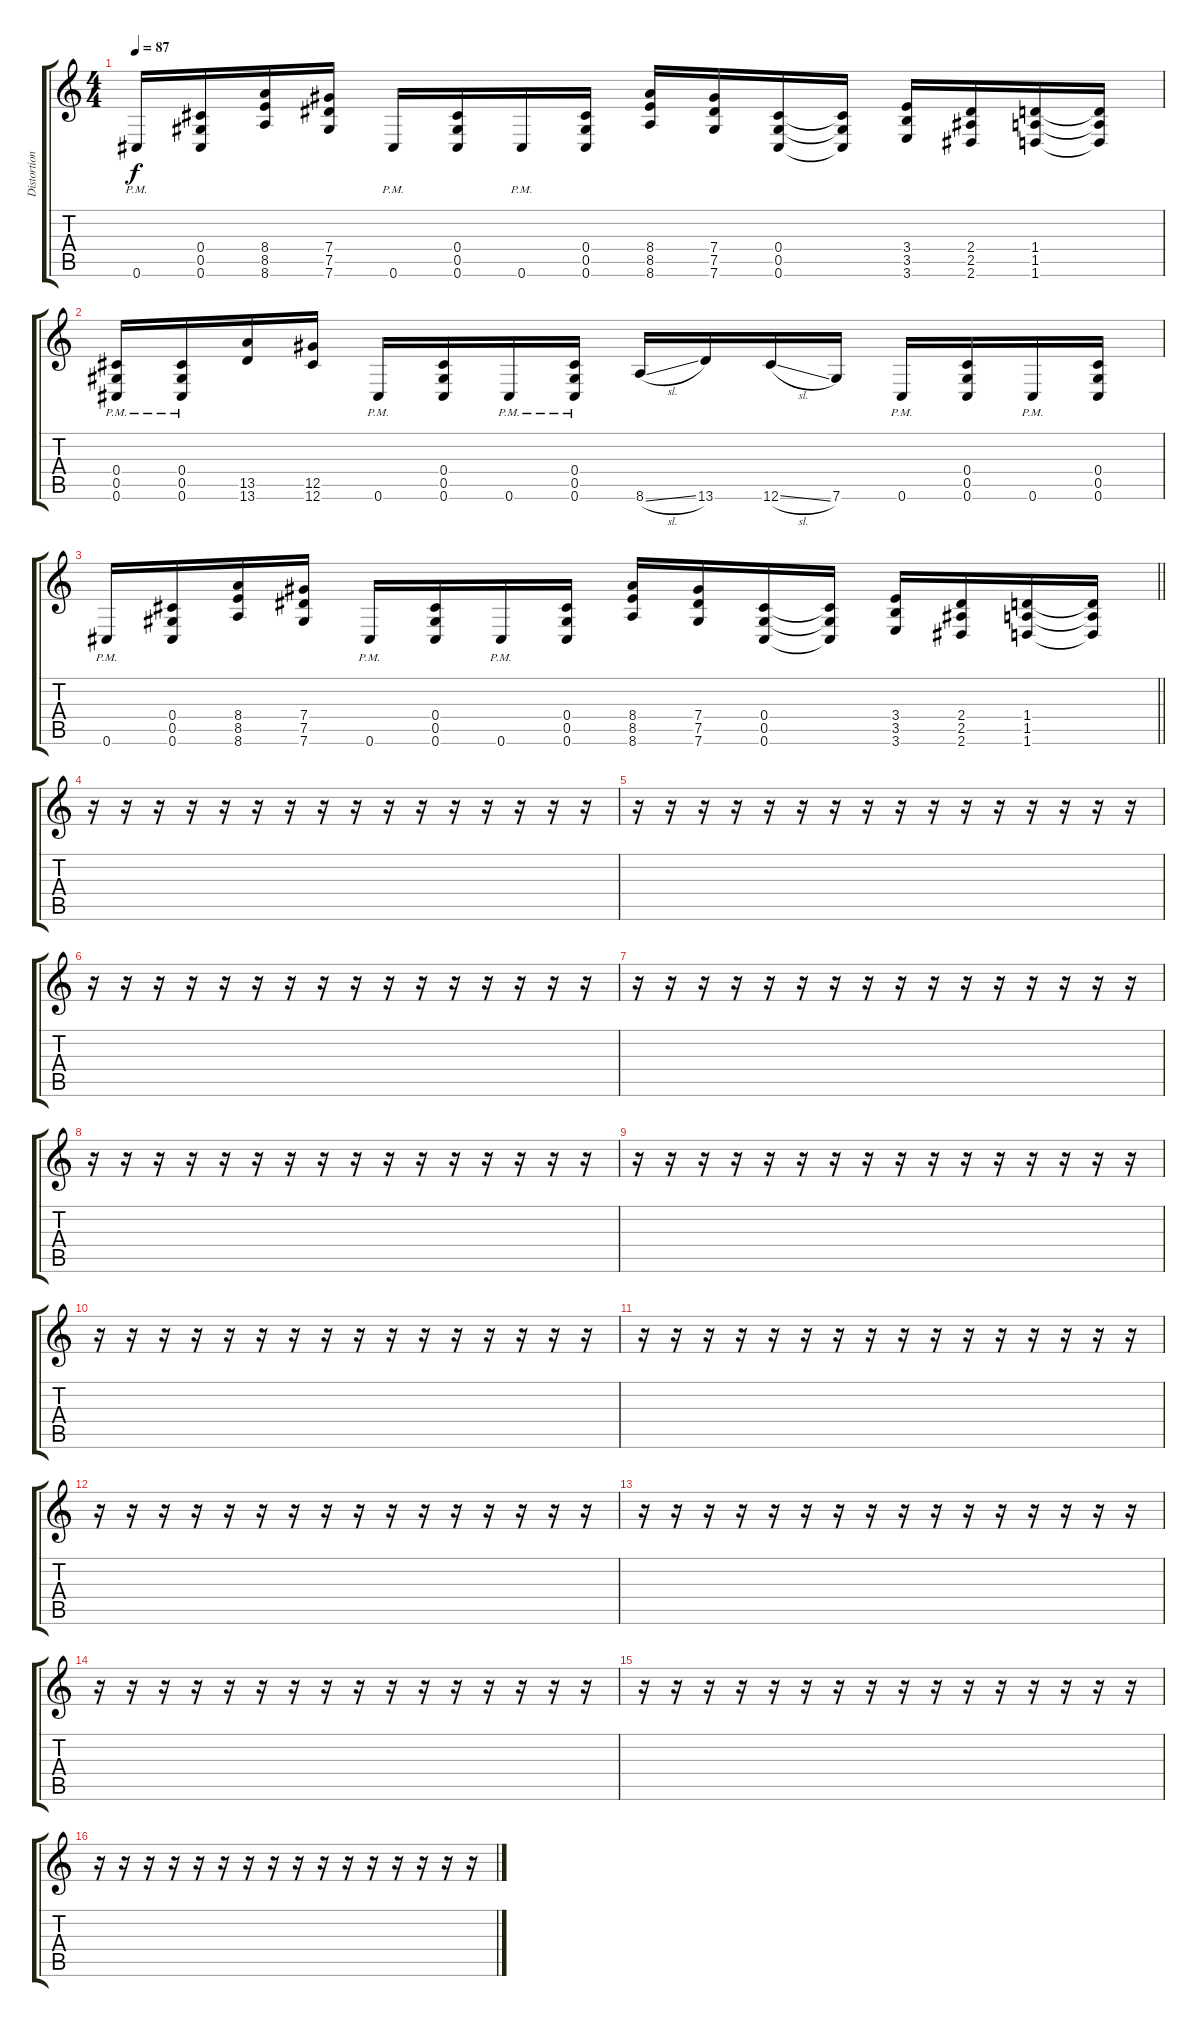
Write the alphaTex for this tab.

\track ("Distortion 1" "Distortion") {instrument distortionguitar}
\staff {score tabs}
\tuning (Eb4 Bb3 Gb3 Db3 Ab2 Db2) {hide}
\ts (4 4)
\tempo 87
\clef g2
\ks c
0.6{pm}.16{dy f} (0.4 0.5 0.6).16 (8.4 8.5 8.6).16 (7.4 7.5 7.6).16 0.6{pm}.16 (0.4 0.5 0.6).16 0.6{pm}.16 (0.4 0.5 0.6).16 (8.4 8.5 8.6).16 (7.4 7.5 7.6).16 (0.4 0.5 0.6).16 (0.4{t} 0.5{t} 0.6{t}).16 (3.4 3.5 3.6).16 (2.4 2.5 2.6).16 (1.4 1.5 1.6).16 (1.4{t} 1.5{t} 1.6{t}).16 |
(0.4{pm} 0.5{pm} 0.6{pm}).16 (0.4{pm} 0.5{pm} 0.6{pm}).16 (13.5 13.6).16 (12.5 12.6).16 0.6{pm}.16 (0.4 0.5 0.6).16 0.6{pm}.16 (0.4{pm} 0.5{pm} 0.6{pm}).16 8.6{sl}.16 13.6.16 12.6{sl}.16 7.6.16 0.6{pm}.16 (0.4 0.5 0.6).16 0.6{pm}.16 (0.4 0.5 0.6).16 |
\barLineRight lightlight
0.6{pm}.16 (0.4 0.5 0.6).16 (8.4 8.5 8.6).16 (7.4 7.5 7.6).16 0.6{pm}.16 (0.4 0.5 0.6).16 0.6{pm}.16 (0.4 0.5 0.6).16 (8.4 8.5 8.6).16 (7.4 7.5 7.6).16 (0.4 0.5 0.6).16 (0.4{t} 0.5{t} 0.6{t}).16 (3.4 3.5 3.6).16 (2.4 2.5 2.6).16 (1.4 1.5 1.6).16 (1.4{t} 1.5{t} 1.6{t}).16 |
r.16 r.16 r.16 r.16 r.16 r.16 r.16 r.16 r.16 r.16 r.16 r.16 r.16 r.16 r.16 r.16 |
r.16 r.16 r.16 r.16 r.16 r.16 r.16 r.16 r.16 r.16 r.16 r.16 r.16 r.16 r.16 r.16 |
r.16 r.16 r.16 r.16 r.16 r.16 r.16 r.16 r.16 r.16 r.16 r.16 r.16 r.16 r.16 r.16 |
r.16 r.16 r.16 r.16 r.16 r.16 r.16 r.16 r.16 r.16 r.16 r.16 r.16 r.16 r.16 r.16 |
r.16 r.16 r.16 r.16 r.16 r.16 r.16 r.16 r.16 r.16 r.16 r.16 r.16 r.16 r.16 r.16 |
r.16 r.16 r.16 r.16 r.16 r.16 r.16 r.16 r.16 r.16 r.16 r.16 r.16 r.16 r.16 r.16 |
r.16 r.16 r.16 r.16 r.16 r.16 r.16 r.16 r.16 r.16 r.16 r.16 r.16 r.16 r.16 r.16 |
r.16 r.16 r.16 r.16 r.16 r.16 r.16 r.16 r.16 r.16 r.16 r.16 r.16 r.16 r.16 r.16 |
r.16 r.16 r.16 r.16 r.16 r.16 r.16 r.16 r.16 r.16 r.16 r.16 r.16 r.16 r.16 r.16 |
r.16 r.16 r.16 r.16 r.16 r.16 r.16 r.16 r.16 r.16 r.16 r.16 r.16 r.16 r.16 r.16 |
r.16 r.16 r.16 r.16 r.16 r.16 r.16 r.16 r.16 r.16 r.16 r.16 r.16 r.16 r.16 r.16 |
r.16 r.16 r.16 r.16 r.16 r.16 r.16 r.16 r.16 r.16 r.16 r.16 r.16 r.16 r.16 r.16 |
r.16 r.16 r.16 r.16 r.16 r.16 r.16 r.16 r.16 r.16 r.16 r.16 r.16 r.16 r.16 r.16
